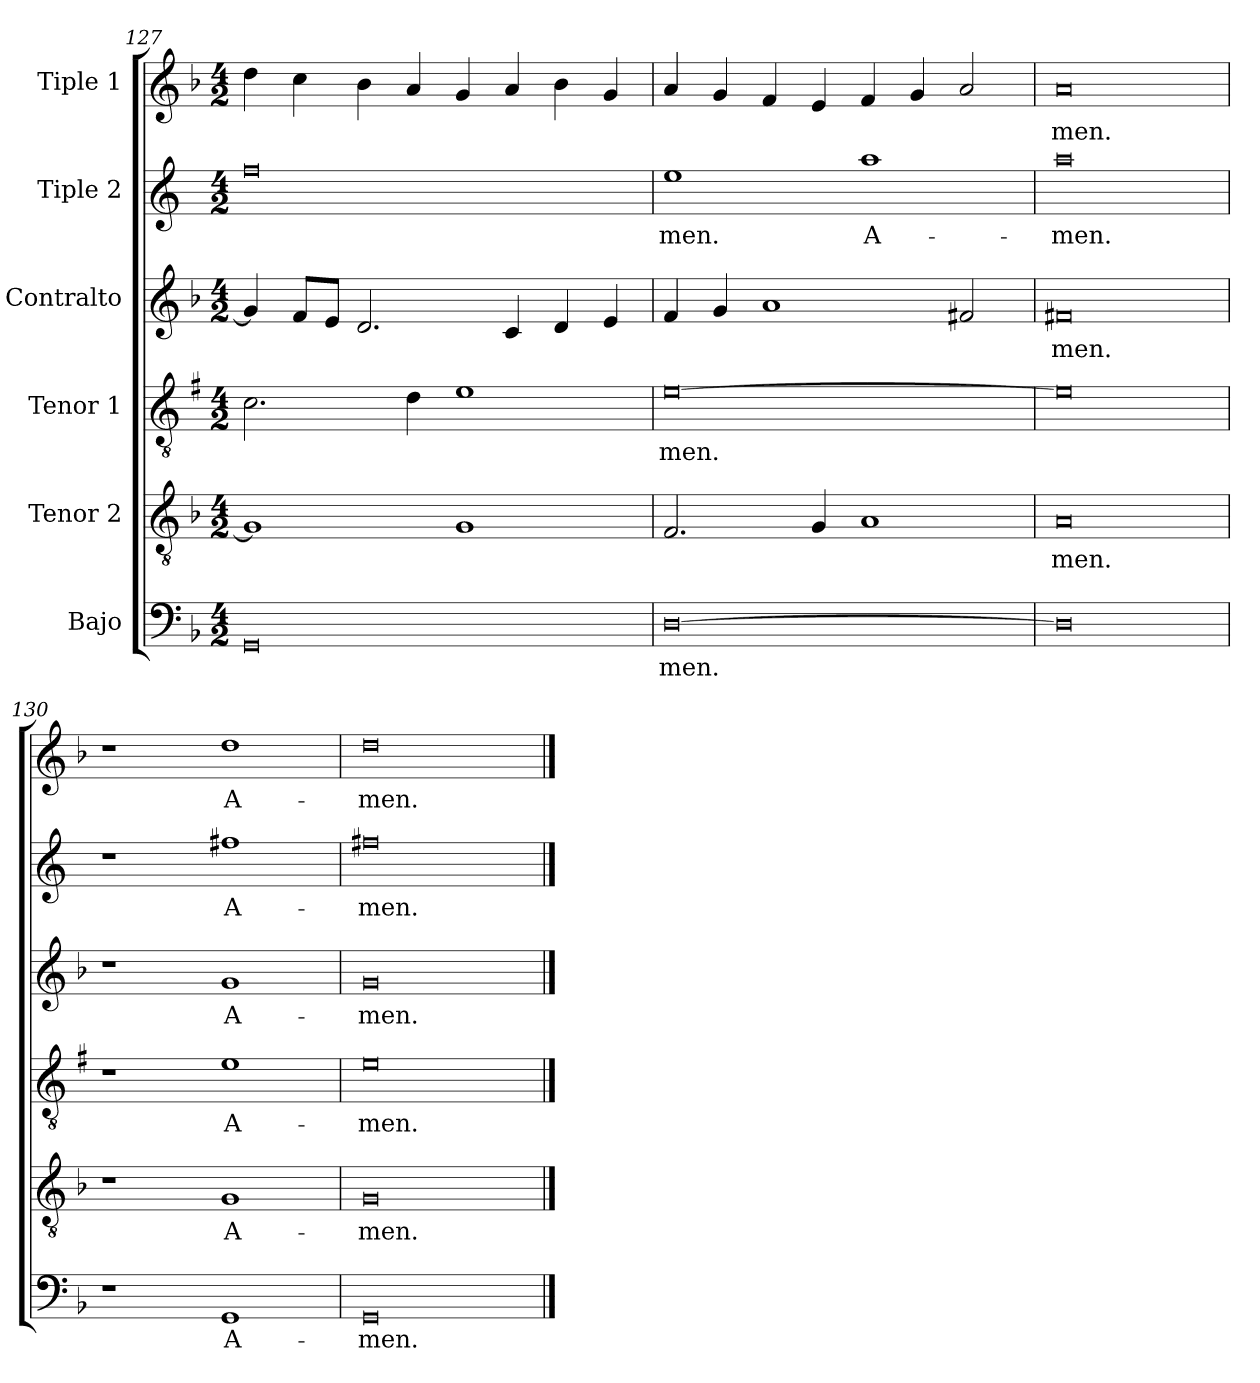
**kern	**text	**kern	**text	**kern	**text	**kern	**text	**kern	**text	**kern	**text
*part6	*part6	*part5	*part5	*part4	*part4	*part3	*part3	*part2	*part2	*part1	*part1
*staff6	*staff6	*staff5	*staff5	*staff4	*staff4	*staff3	*staff3	*staff2	*staff2	*staff1	*staff1
*I"Bajo	*	*I"Tenor 2	*	*I"Tenor 1	*	*I"Contralto	*	*I"Tiple 2	*	*I"Tiple 1	*
*clefF4	*	*clefGv2	*	*clefGv2	*	*clefG2	*	*clefG2	*	*clefG2	*
*	*	*	*	*ITrd1c2	*	*	*	*ITrd4c7	*	*	*
*k[b-]	*	*k[b-]	*	*k[b-]	*	*k[b-]	*	*k[b-]	*	*k[b-]	*
*F:	*	*F:	*	*F:	*	*F:	*	*F:	*	*F:	*
*M4/2	*	*M4/2	*	*M4/2	*	*M4/2	*	*M4/2	*	*M4/2	*
=127	=127	=127	=127	=127	=127	=127	=127	=127	=127	=127	=127
0GG	.	1G]	.	2.B-\	.	4g/]	.	0b-	.	4dd\	.
.	.	.	.	.	.	8f/L	.	.	.	4cc\	.
.	.	.	.	.	.	8e/J	.	.	.	.	.
.	.	.	.	.	.	2.d/	.	.	.	4b-\	.
.	.	.	.	4c\	.	.	.	.	.	4a/	.
.	.	1G	.	1d	.	.	.	.	.	4g/	.
.	.	.	.	.	.	4c/	.	.	.	4a/	.
.	.	.	.	.	.	4d/	.	.	.	4b-\	.
.	.	.	.	.	.	4e/	.	.	.	4g/	.
=128	=128	=128	=128	=128	=128	=128	=128	=128	=128	=128	=128
!	!LO:LY:b	!	!	!	!LO:LY:b	!	!	!	!LO:LY:b	!	!
[0D	-men.	2.F/	.	[0d	-men.	4f/	.	1a	-men.	4a/	.
.	.	.	.	.	.	4g/	.	.	.	4g/	.
.	.	.	.	.	.	1a	.	.	.	4f/	.
.	.	4G/	.	.	.	.	.	.	.	4e/	.
!	!	!	!	!	!	!	!	!	!LO:LY:b	!	!
.	.	1A	.	.	.	.	.	1dd	A-	4f/	.
.	.	.	.	.	.	.	.	.	.	4g/	.
.	.	.	.	.	.	2f#X/	.	.	.	2a/	.
=129	=129	=129	=129	=129	=129	=129	=129	=129	=129	=129	=129
!	!	!	!LO:LY:b	!	!	!	!LO:LY:b	!	!LO:LY:b	!	!LO:LY:b
0D]	.	0A	-men.	0d]	.	0f#X	-men.	0dd	-men.	0a	-men.
=130	=130	=130	=130	=130	=130	=130	=130	=130	=130	=130	=130
1r	.	1r	.	1r	.	1r	.	1r	.	1r	.
!	!LO:LY:b	!	!LO:LY:b	!	!LO:LY:b	!	!LO:LY:b	!	!LO:LY:b	!	!LO:LY:b
1GG	A-	1G	A-	1d	A-	1g	A-	1bn	A-	1dd	A-
=131	=131	=131	=131	=131	=131	=131	=131	=131	=131	=131	=131
!	!LO:LY:b	!	!LO:LY:b	!	!LO:LY:b	!	!LO:LY:b	!	!LO:LY:b	!	!LO:LY:b
0GG	-men.	0G	-men.	0d	-men.	0g	-men.	0bn	-men.	0dd	-men.
==	==	==	==	==	==	==	==	==	==	==	==
*-	*-	*-	*-	*-	*-	*-	*-	*-	*-	*-	*-
